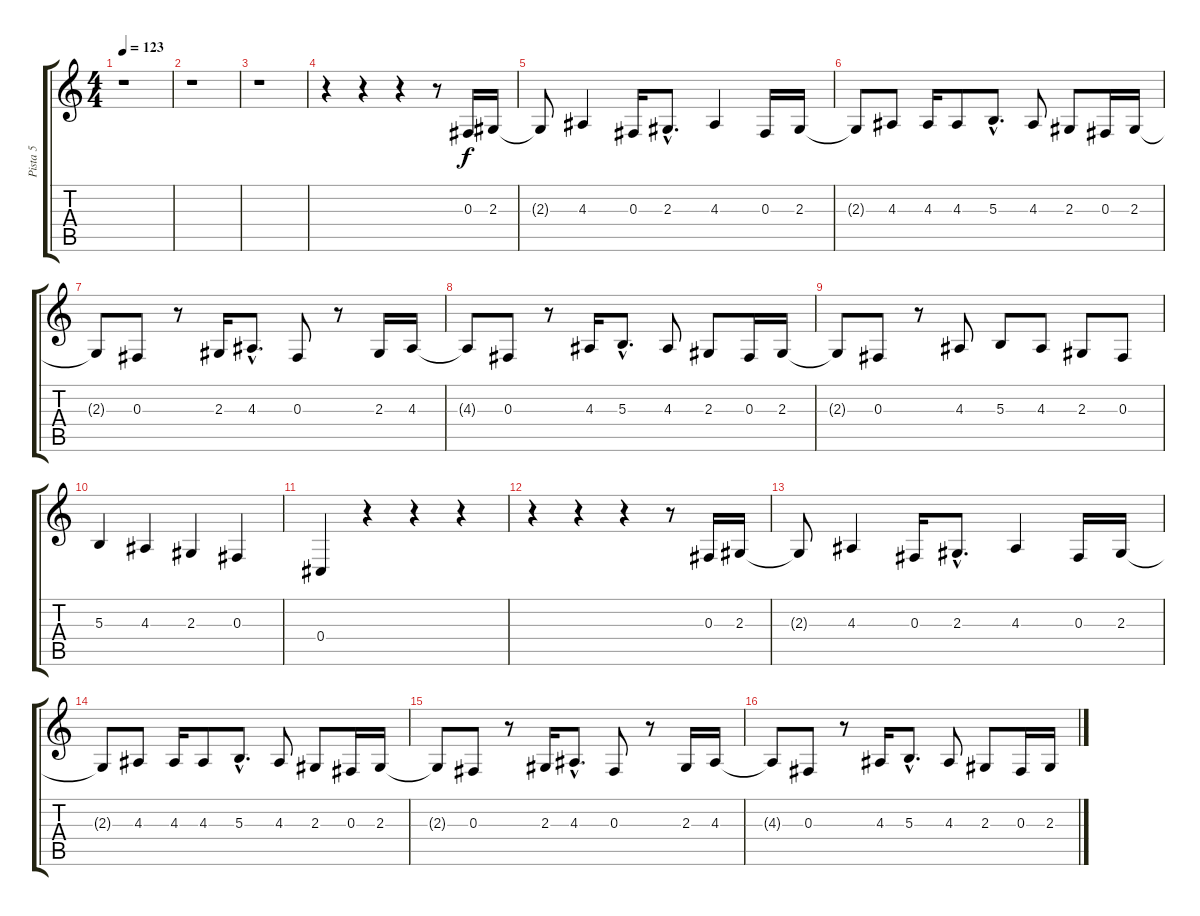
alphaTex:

\track ("Pista 5" "Pista 5") {instrument cello}
\staff {score tabs}
\tuning (Eb4 Bb3 Gb3 Db3 Ab2 Eb2) {hide}
\ts (4 4)
\tempo 123
\clef g2
\ks c
r.1{dy f instrument cello} |
r.1 |
r.1 |
r.4 r.4 r.4 r.8 0.3.16 2.3.16 |
2.3{t}.8 4.3.4 0.3.16 2.3{hac}.8{d} 4.3.4 0.3.16 2.3.16 |
2.3{t}.8 4.3.8 4.3.16 4.3.8 5.3{hac}.8{d} 4.3.8 2.3.8 0.3.16 2.3.16 |
2.3{t}.8 0.3.8 r.8 2.3.16 4.3{hac}.8{d} 0.3.8 r.8 2.3.16 4.3.16 |
4.3{t}.8 0.3.8 r.8 4.3.16 5.3{hac}.8{d} 4.3.8 2.3.8 0.3.16 2.3.16 |
2.3{t}.8 0.3.8 r.8 4.3.8 5.3.8 4.3.8 2.3.8 0.3.8 |
5.3.4 4.3.4 2.3.4 0.3.4 |
0.4.4 r.4 r.4 r.4 |
r.4 r.4 r.4 r.8 0.3.16 2.3.16 |
2.3{t}.8 4.3.4 0.3.16 2.3{hac}.8{d} 4.3.4 0.3.16 2.3.16 |
2.3{t}.8 4.3.8 4.3.16 4.3.8 5.3{hac}.8{d} 4.3.8 2.3.8 0.3.16 2.3.16 |
2.3{t}.8 0.3.8 r.8 2.3.16 4.3{hac}.8{d} 0.3.8 r.8 2.3.16 4.3.16 |
4.3{t}.8 0.3.8 r.8 4.3.16 5.3{hac}.8{d} 4.3.8 2.3.8 0.3.16 2.3.16
